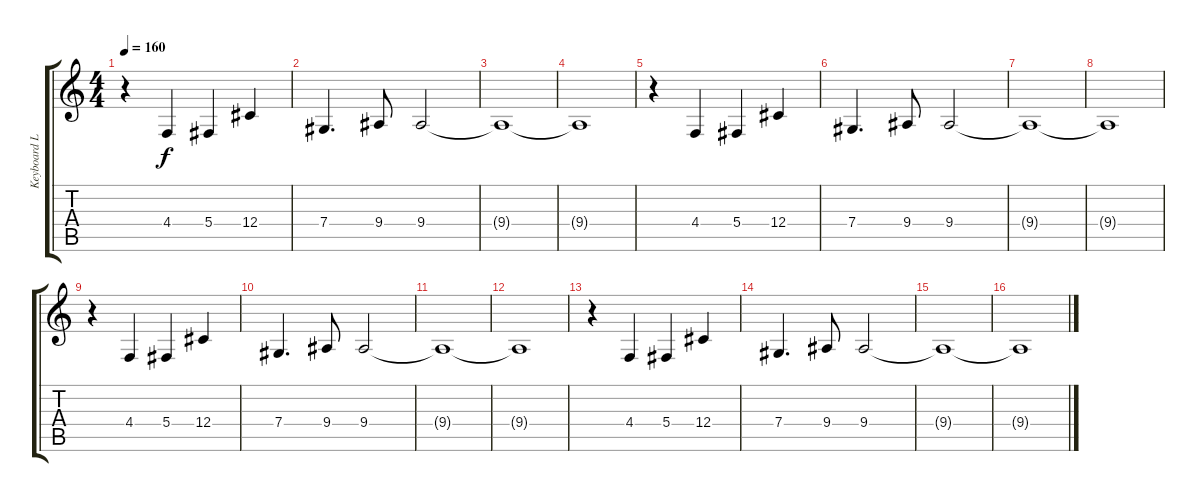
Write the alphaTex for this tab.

\track ("Keyboard Lead" "Keyboard L") {instrument brightacousticpiano bank 1}
\staff {score tabs}
\tuning (Eb4 Bb3 Gb3 Db3 Ab2 Eb2) {hide}
\ts (4 4)
\tempo 160
\clef g2
\ks c
r.4{dy f} 4.4.4 5.4.4 12.4.4 |
7.4.4{d} 9.4.8 9.4.2 |
9.4{t}.1 |
9.4{t}.1 |
r.4 4.4.4 5.4.4 12.4.4 |
7.4.4{d} 9.4.8 9.4.2 |
9.4{t}.1 |
9.4{t}.1 |
r.4 4.4.4 5.4.4 12.4.4 |
7.4.4{d} 9.4.8 9.4.2 |
9.4{t}.1 |
9.4{t}.1 |
r.4 4.4.4 5.4.4 12.4.4 |
7.4.4{d} 9.4.8 9.4.2 |
9.4{t}.1 |
9.4{t}.1
